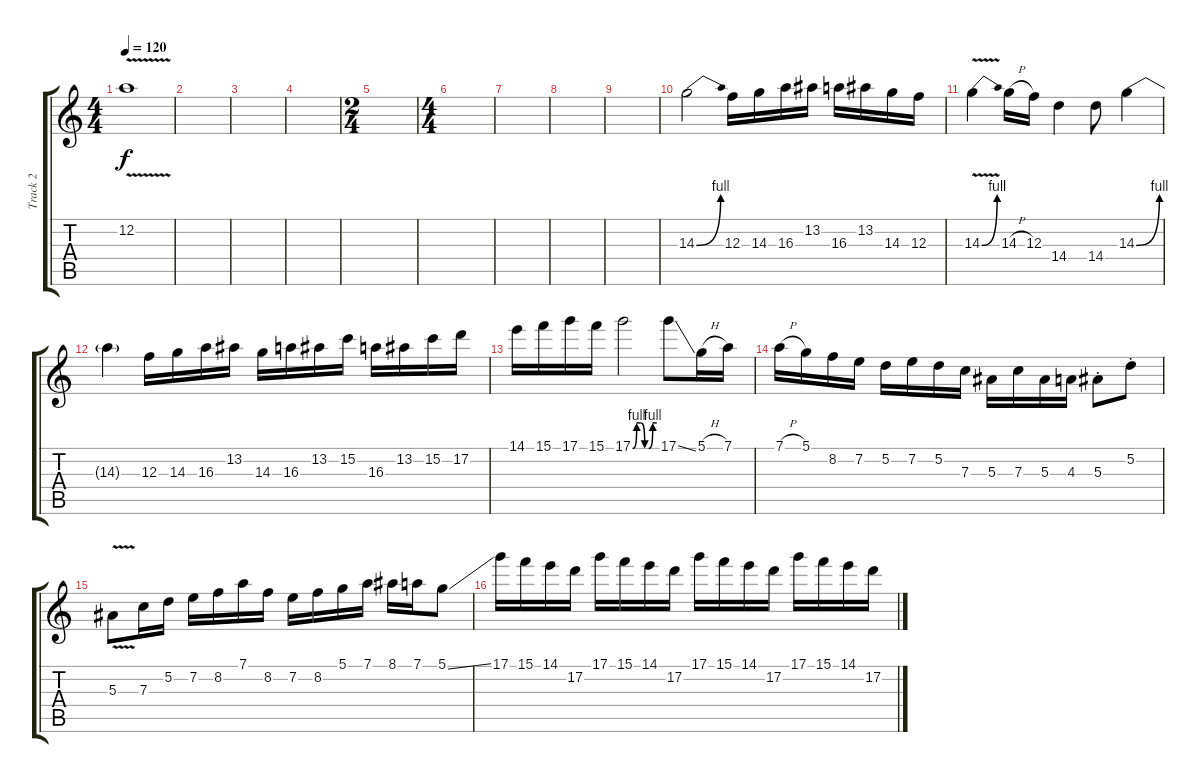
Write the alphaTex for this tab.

\track ("Track 2" "Track 2") {instrument distortionguitar}
\staff {score tabs}
\tuning (D4 A3 F3 C3 G2 D2) {hide}
\ts (4 4)
\tempo 120
\clef g2
\ks c
12.2{v}.1{dy f} |
|
|
|
\ts (2 4)
|
\ts (4 4)
|
|
|
|
14.3{be (bend 0 0 60 4)}.2{volume 16} 12.3.16 14.3.16 16.3.16 13.2.16 16.3.16 13.2.16 14.3.16 12.3.16 |
14.3{be (bend 0 0 60 4) v}.4 14.3{h}.16 12.3.16 14.4.4 14.4.8 14.3{be (bend 0 0 60 4)}.4 |
14.3{t}.4 12.3.16 14.3.16 16.3.16 13.2.16 14.3.16 16.3.16 13.2.16 15.2.16 16.3.16 13.2.16 15.2.16 17.2.16 |
14.1.16 15.1.16 17.1.16 15.1.16 17.1{be (custom 0 0 10 4 20 4 30 0 40 0 50 4 60 4)}.2 17.1{ss}.8 5.1{h}.16 7.1.16 |
7.1{h}.16 5.1.16 8.2.16 7.2.16 5.2.16 7.2.16 5.2.16 7.3.16 5.3.16 7.3.16 5.3.16 4.3.16 5.3{st}.8 5.2{st}.8 |
5.3{v}.8 7.3.16 5.2.16 7.2.16 8.2.16 7.1.16 8.2.16 7.2.16 8.2.16 5.1.16 7.1.16 8.1.16 7.1.16 5.1{ss}.8 |
17.1.16 15.1.16 14.1.16 17.2.16 17.1.16 15.1.16 14.1.16 17.2.16 17.1.16 15.1.16 14.1.16 17.2.16 17.1.16 15.1.16 14.1.16 17.2.16
